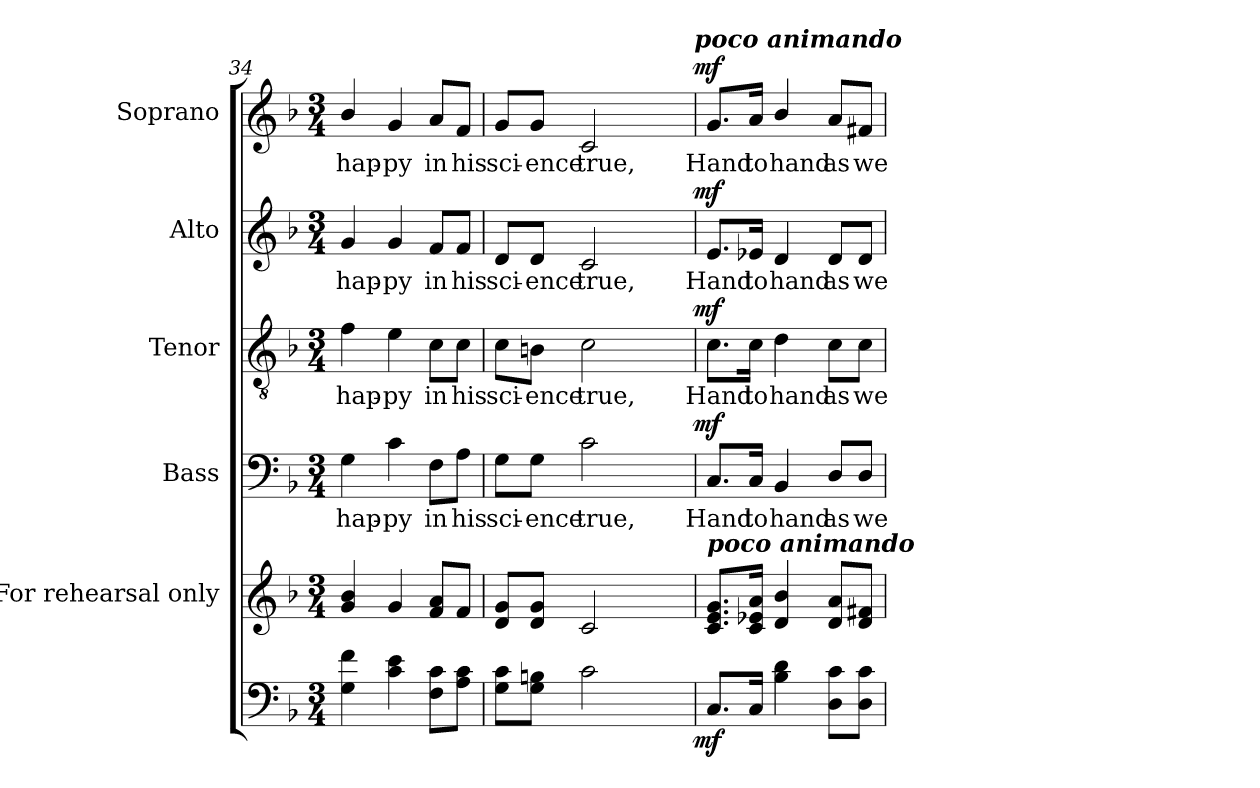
**kern	**dynam	**kern	**kern	**text	**dynam	**kern	**text	**dynam	**kern	**text	**dynam	**kern	**text	**dynam
*part6	*part6	*part5	*part4	*part4	*part4	*part3	*part3	*part3	*part2	*part2	*part2	*part1	*part1	*part1
*staff6	*staff6	*staff5	*staff4	*staff4	*staff4	*staff3	*staff3	*staff3	*staff2	*staff2	*staff2	*staff1	*staff1	*staff1
*	*	*I"For  rehearsal  only	*I"Bass	*	*	*I"Tenor	*	*	*I"Alto	*	*	*I"Soprano	*	*
*	*	*	*I'B	*	*	*I'T	*	*	*I'A	*	*	*I'S	*	*
!!LO:PB:g=z
*clefF4	*	*clefG2	*clefF4	*	*	*clefGv2	*	*	*clefG2	*	*	*clefG2	*	*
*	*	*	*	*	*	*ITrd7c12	*	*	*	*	*	*	*	*
*k[b-]	*	*k[b-]	*k[b-]	*	*	*k[b-]	*	*	*k[b-]	*	*	*k[b-]	*	*
*F:	*	*F:	*F:	*	*	*F:	*	*	*F:	*	*	*F:	*	*
*M3/4	*	*M3/4	*M3/4	*	*	*M3/4	*	*	*M3/4	*	*	*M3/4	*	*
=34	=34	=34	=34	=34	=34	=34	=34	=34	=34	=34	=34	=34	=34	=34
!	!	!	!	!LO:LY:b:color=#000000	!	!	!	!	!	!	!	!	!	!
!	!	!	!	!	!	!	!LO:LY:b:color=#000000	!	!	!	!	!	!	!
!	!	!	!	!	!	!	!	!	!	!LO:LY:b:color=#000000	!	!	!	!
!	!	!	!	!	!	!	!	!	!	!	!	!	!LO:LY:b:color=#000000	!
4Gi\ 4fi	.	4gi/ 4b-i	4Gi\	hap-	.	4Fi\	hap-	.	4gi/	hap-	.	4b-i/	hap-	.
!	!	!	!	!LO:LY:b:color=#000000	!	!	!	!	!	!	!	!	!	!
!	!	!	!	!	!	!	!LO:LY:b:color=#000000	!	!	!	!	!	!	!
!	!	!	!	!	!	!	!	!	!	!LO:LY:b:color=#000000	!	!	!	!
!	!	!	!	!	!	!	!	!	!	!	!	!	!LO:LY:b:color=#000000	!
4ci\ 4ei	.	4gi/	4ci\	-py	.	4Ei\	-py	.	4gi/	-py	.	4gi/	-py	.
!	!	!	!	!LO:LY:b:color=#000000	!	!	!	!	!	!	!	!	!	!
!	!	!	!	!	!	!	!LO:LY:b:color=#000000	!	!	!	!	!	!	!
!	!	!	!	!	!	!	!	!	!	!LO:LY:b:color=#000000	!	!	!	!
!	!	!	!	!	!	!	!	!	!	!	!	!	!LO:LY:b:color=#000000	!
8Fi\ 8ciL	.	8fi/ 8aiL	8Fi\L	in	.	8Ci\L	in	.	8fi/L	in	.	8ai/L	in	.
!	!	!	!	!LO:LY:b:color=#000000	!	!	!	!	!	!	!	!	!	!
!	!	!	!	!	!	!	!LO:LY:b:color=#000000	!	!	!	!	!	!	!
!	!	!	!	!	!	!	!	!	!	!LO:LY:b:color=#000000	!	!	!	!
!	!	!	!	!	!	!	!	!	!	!	!	!	!LO:LY:b:color=#000000	!
8Ai\ 8ciJ	.	8fi/J	8Ai\J	his	.	8Ci\J	his	.	8fi/J	his	.	8fi/J	his	.
=35	=35	=35	=35	=35	=35	=35	=35	=35	=35	=35	=35	=35	=35	=35
!	!	!	!	!LO:LY:b:color=#000000	!	!	!	!	!	!	!	!	!	!
!	!	!	!	!	!	!	!LO:LY:b:color=#000000	!	!	!	!	!	!	!
!	!	!	!	!	!	!	!	!	!	!LO:LY:b:color=#000000	!	!	!	!
!	!	!	!	!	!	!	!	!	!	!	!	!	!LO:LY:b:color=#000000	!
*^	*	*	*^	*	*	*^	*	*	*^	*	*	*^	*	*
8Gi\ 8ciL	2ryy	.	8di/ 8giL	8Gi\L	2ryy	sci-	.	8Ci\L	2ryy	sci-	.	8di/L	2ryy	sci-	.	8gi/L	2ryy	sci-	.
!	!	!	!	!	!	!LO:LY:b:color=#000000	!	!	!	!	!	!	!	!	!	!	!	!	!
!	!	!	!	!	!	!	!	!	!	!LO:LY:b:color=#000000	!	!	!	!	!	!	!	!	!
!	!	!	!	!	!	!	!	!	!	!	!	!	!	!LO:LY:b:color=#000000	!	!	!	!	!
!	!	!	!	!	!	!	!	!	!	!	!	!	!	!	!	!	!	!LO:LY:b:color=#000000	!
8Gi\ 8BniJ	.	.	8di/ 8giJ	8Gi\J	.	-ence	.	8BBni\J	.	-ence	.	8di/J	.	-ence	.	8gi/J	.	-ence	.
!	!	!	!	!	!	!LO:LY:b:color=#000000	!	!	!	!	!	!	!	!	!	!	!	!	!
!	!	!	!	!	!	!	!	!	!	!LO:LY:b:color=#000000	!	!	!	!	!	!	!	!	!
!	!	!	!	!	!	!	!	!	!	!	!	!	!	!LO:LY:b:color=#000000	!	!	!	!	!
!	!	!	!	!	!	!	!	!	!	!	!	!	!	!	!	!	!	!LO:LY:b:color=#000000	!
2ci\	.	.	2ci/	2ci\	.	true,	.	2Ci\	.	true,	.	2ci/	.	true,	.	2ci/	.	true,	.
.	8ryy	.	.	.	8ryy	.	.	.	8ryy	.	.	.	8ryy	.	.	.	8ryy	.	.
.	16ryy	.	.	.	16ryy	.	.	.	16ryy	.	.	.	16ryy	.	.	.	16ryy	.	.
.	32ryy	.	.	.	32ryy	.	.	.	32ryy	.	.	.	32ryy	.	.	.	32ryy	.	.
.	64ryy	.	.	.	64ryy	.	.	.	64ryy	.	.	.	64ryy	.	.	.	64ryy	.	.
.	128...ryy	.	.	.	128...ryy	.	.	.	128...ryy	.	.	.	128...ryy	.	.	.	128...ryy	.	.
!	!	!	!	!	!	!	!	!	!	!	!	!	!	!	!	!	!LO:TX:a:Bi:t=poco animando	!	!
.	1024ryy	mf	.	.	1024ryy	.	mf	.	1024ryy	.	mf	.	1024ryy	.	mf	.	1024ryy	.	mf
*	*	*	*	*v	*v	*	*	*	*	*	*	*v	*v	*	*	*v	*v	*	*
*v	*v	*	*	*	*	*	*v	*v	*	*	*	*	*	*	*	*
=36	=36	=36	=36	=36	=36	=36	=36	=36	=36	=36	=36	=36	=36	=36
*^	*	*	*^	*	*	*^	*	*	*^	*	*	*^	*	*
!	!	!	!	!	!	!LO:LY:b:color=#000000	!	!	!	!	!	!	!	!	!	!	!	!	!
*	*	*	*	*v	*v	*	*	*	*	*	*	*v	*v	*	*	*v	*v	*	*
*v	*v	*	*	*	*	*	*v	*v	*	*	*	*	*	*	*	*
*^	*	*	*^	*	*	*^	*	*	*^	*	*	*^	*	*
!	!	!	!	!	!	!	!	!	!	!LO:LY:b:color=#000000	!	!	!	!	!	!	!	!	!
*	*	*	*	*v	*v	*	*	*	*	*	*	*v	*v	*	*	*v	*v	*	*
*v	*v	*	*	*	*	*	*v	*v	*	*	*	*	*	*	*	*
*^	*	*	*^	*	*	*^	*	*	*^	*	*	*^	*	*
!	!	!	!	!	!	!	!	!	!	!	!	!	!	!LO:LY:b:color=#000000	!	!	!	!	!
*	*	*	*	*v	*v	*	*	*	*	*	*	*v	*v	*	*	*v	*v	*	*
*v	*v	*	*	*	*	*	*v	*v	*	*	*	*	*	*	*	*
*^	*	*	*^	*	*	*^	*	*	*^	*	*	*^	*	*
!	!	!	!LO:TX:a:Bi:t=poco animando	!	!	!	!	!	!	!	!	!	!	!	!	!	!	!	!
!	!	!	!	!	!	!	!	!	!	!	!	!	!	!	!	!	!	!LO:LY:b:color=#000000	!
*	*	*	*	*v	*v	*	*	*	*	*	*	*v	*v	*	*	*v	*v	*	*
*v	*v	*	*	*	*	*	*v	*v	*	*	*	*	*	*	*	*
8.Ci/L	.	8.ci/ 8.ei 8.giL	8.Ci/L	Hand	.	8.Ci\L	Hand	.	8.ei/L	Hand	.	8.gi/L	Hand	.
!	!	!	!	!LO:LY:b:color=#000000	!	!	!	!	!	!	!	!	!	!
!	!	!	!	!	!	!	!LO:LY:b:color=#000000	!	!	!	!	!	!	!
!	!	!	!	!	!	!	!	!	!	!LO:LY:b:color=#000000	!	!	!	!
!	!	!	!	!	!	!	!	!	!	!	!	!	!LO:LY:b:color=#000000	!
16Ci/Jk	.	16ci/ 16e-Xi 16aiJk	16Ci/Jk	to	.	16Ci\Jk	to	.	16e-Xi/Jk	to	.	16ai/Jk	to	.
!	!	!	!	!LO:LY:b:color=#000000	!	!	!	!	!	!	!	!	!	!
!	!	!	!	!	!	!	!LO:LY:b:color=#000000	!	!	!	!	!	!	!
!	!	!	!	!	!	!	!	!	!	!LO:LY:b:color=#000000	!	!	!	!
!	!	!	!	!	!	!	!	!	!	!	!	!	!LO:LY:b:color=#000000	!
4B-i\ 4di	.	4di/ 4b-i	4BB-i/	hand	.	4Di\	hand	.	4di/	hand	.	4b-i/	hand	.
!	!	!	!	!LO:LY:b:color=#000000	!	!	!	!	!	!	!	!	!	!
!	!	!	!	!	!	!	!LO:LY:b:color=#000000	!	!	!	!	!	!	!
!	!	!	!	!	!	!	!	!	!	!LO:LY:b:color=#000000	!	!	!	!
!	!	!	!	!	!	!	!	!	!	!	!	!	!LO:LY:b:color=#000000	!
8Di\ 8ciL	.	8di/ 8aiL	8Di/L	as	.	8Ci\L	as	.	8di/L	as	.	8ai/L	as	.
!	!	!	!	!LO:LY:b:color=#000000	!	!	!	!	!	!	!	!	!	!
!	!	!	!	!	!	!	!LO:LY:b:color=#000000	!	!	!	!	!	!	!
!	!	!	!	!	!	!	!	!	!	!LO:LY:b:color=#000000	!	!	!	!
!	!	!	!	!	!	!	!	!	!	!	!	!	!LO:LY:b:color=#000000	!
8Di\ 8ciJ	.	8di/ 8f#XiJ	8Di/J	we	.	8Ci\J	we	.	8di/J	we	.	8f#Xi/J	we	.
=	=	=	=	=	=	=	=	=	=	=	=	=	=	=
*-	*-	*-	*-	*-	*-	*-	*-	*-	*-	*-	*-	*-	*-	*-
